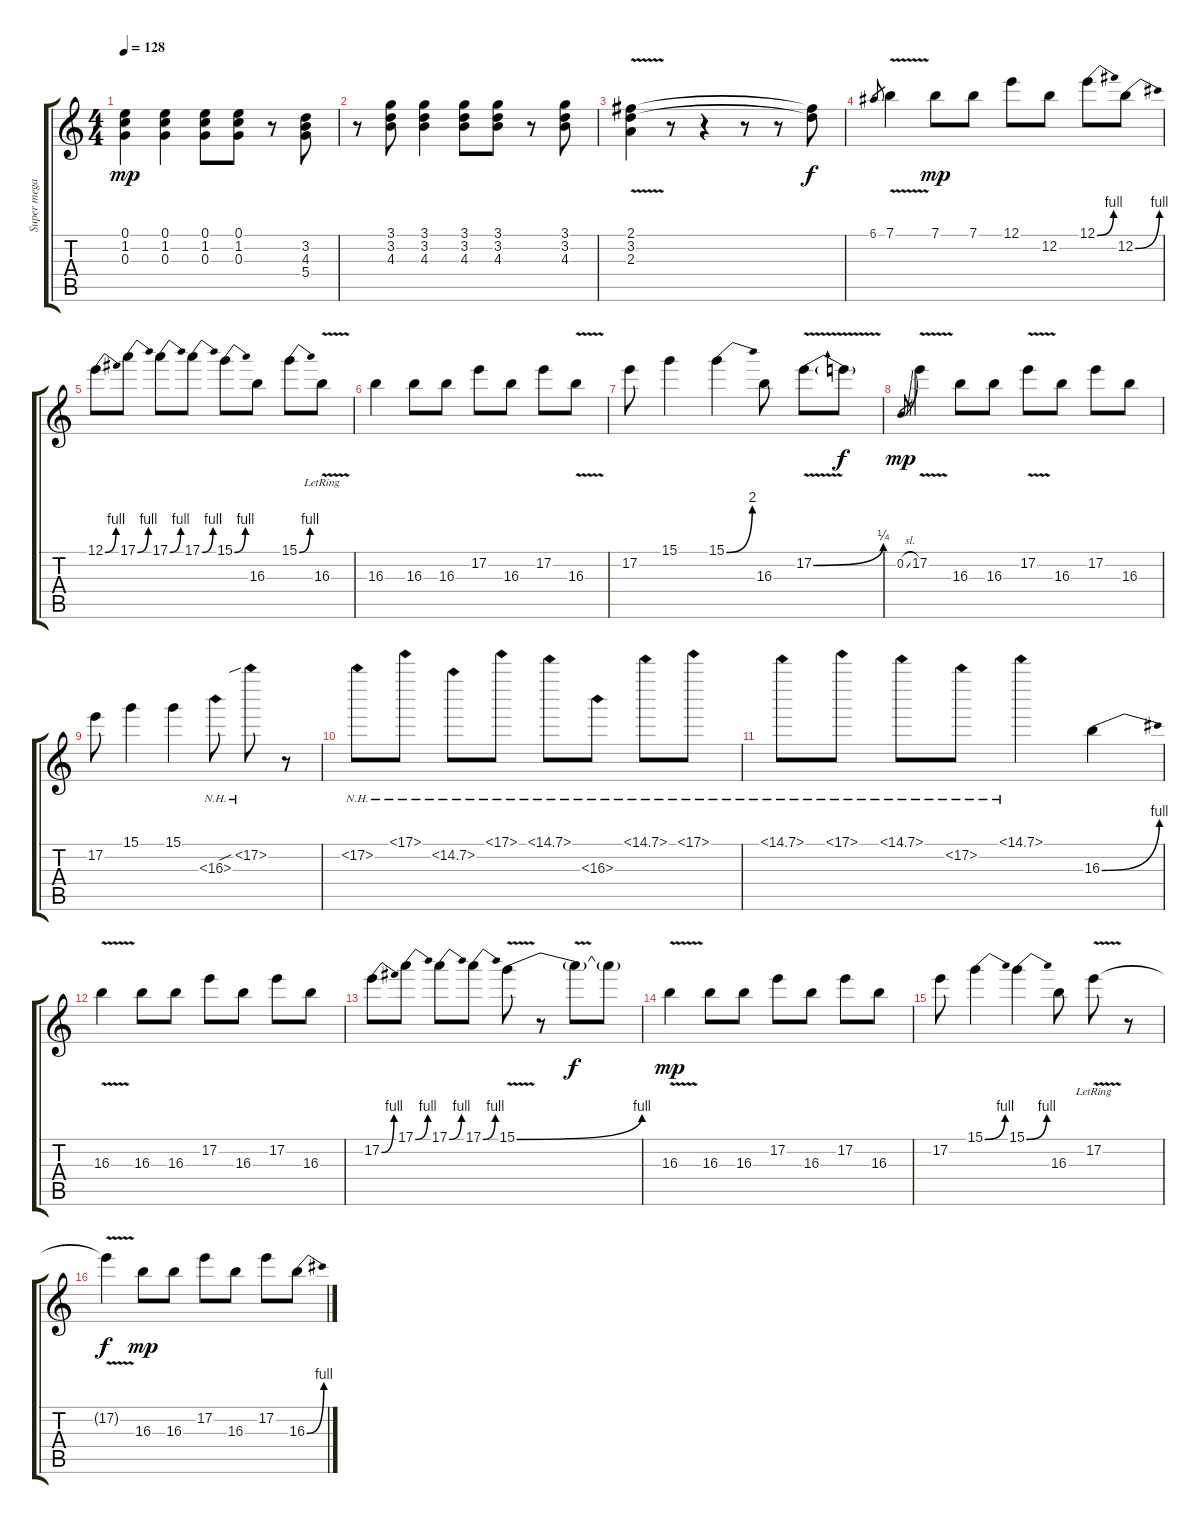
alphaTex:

\track ("Super mega Vampirin buena onda" "Super mega") {instrument electricguitarjazz}
\staff {score tabs}
\tuning (E4 B3 G3 D3 A2 E2) {hide}
\ts (4 4)
\tempo 128
\clef g2
\ks c
(0.1 1.2 0.3).4{dy mp} (0.1 1.2 0.3).4 (0.1 1.2 0.3).8 (0.1 1.2 0.3).8 r.8 (3.2 4.3 5.4).8 |
r.8 (3.1 3.2 4.3).8 (3.1 3.2 4.3).4 (3.1 3.2 4.3).8 (3.1 3.2 4.3).8 r.8 (3.1 3.2 4.3).8 |
(2.1 3.2 2.3{v}).4 r.8 r.4 r.8 r.8 (2.1{t} 3.2{t}).8{dy f} |
6.1.8{gr} 7.1{v}.4 7.1.8{dy mp} 7.1.8 12.1.8 12.2.8 12.1{be (bend 0 0 60 4)}.8 12.2{be (bend 0 0 60 4)}.8 |
12.1{be (bend 0 0 60 4)}.8 17.1{be (bend 0 0 60 4)}.8 17.1{be (bend 0 0 60 4)}.8 17.1{be (bend 0 0 60 4)}.8 15.1{be (bend 0 0 60 4)}.8 16.3.8 15.1{be (bend 0 0 60 4)}.8 16.3{v lr}.8 |
16.3.4 16.3.8 16.3.8 17.2.8 16.3.8 17.2.8 16.3{v}.8 |
17.2.8 15.1.4 15.1{be (bend 0 0 60 8)}.4 16.3.8 17.2{be (bend 0 0 60 1) v}.8 17.2{t}.8{dy f} |
0.2{sl}.8{gr dy mp} 17.2{v}.4 16.3.8 16.3.8 17.2{v}.8 16.3.8 17.2.8 16.3.8 |
17.2.8 15.1.4 15.1.4 16.3{nh}.8 17.2{nh sib}.8 r.8 |
17.2{nh}.8 17.1{nh}.8 15.2{nh}.8 17.1{nh}.8 15.1{nh}.8 16.3{nh}.8 15.1{nh}.8 17.1{nh}.8 |
15.1{nh}.8 17.1{nh}.8 15.1{nh}.8 17.2{nh}.8 15.1{nh}.4 16.3{be (bend 0 0 60 4)}.4 |
16.3{v}.4 16.3.8 16.3.8 17.2.8 16.3.8 17.2.8 16.3.8 |
17.2{be (bend 0 0 60 4)}.8 17.1{be (bend 0 0 60 4)}.8 17.1{be (bend 0 0 60 4)}.8 17.1{be (bend 0 0 60 4)}.8 15.1{be (bend 0 0 60 4) v}.8 r.8 15.1{t}.8{dy f} 15.1{t}.8 |
16.3{v}.4{dy mp} 16.3.8 16.3.8 17.2.8 16.3.8 17.2.8 16.3.8 |
17.2.8 15.1{be (bend 0 0 60 4)}.4 15.1{be (bend 0 0 60 4)}.4 16.3.8 17.2{v lr}.8 r.8 |
17.2{t}.4{dy f} 16.3.8{dy mp} 16.3.8 17.2.8 16.3.8 17.2.8 16.3{be (bend 0 0 60 4)}.8
